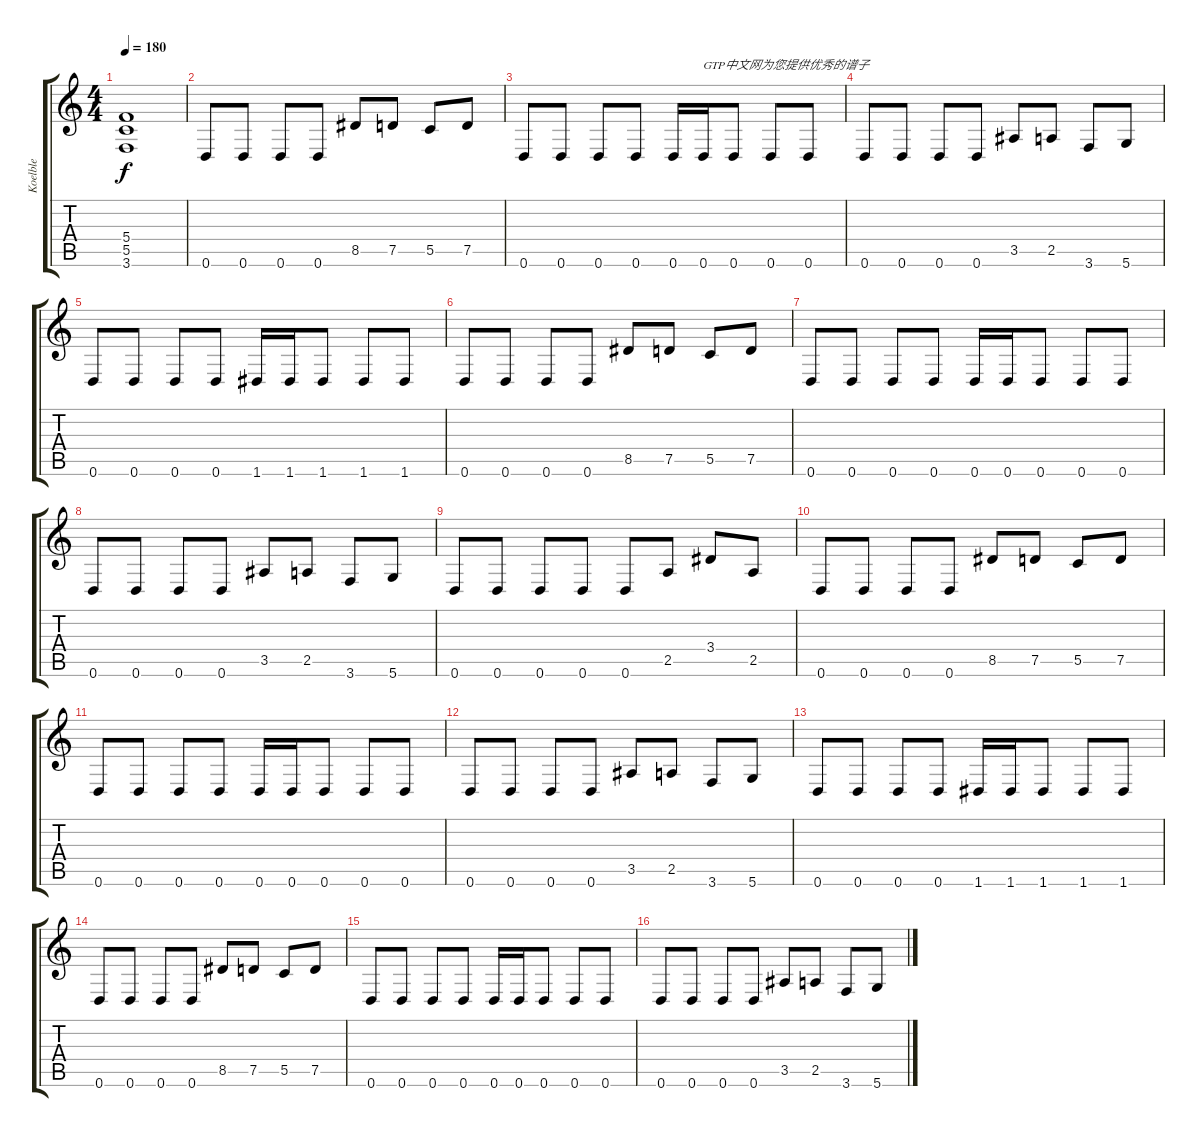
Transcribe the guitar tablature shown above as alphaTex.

\track ("Koelble" "Koelble") {instrument distortionguitar}
\staff {score tabs}
\tuning (D4 A3 F3 C3 G2 D2) {hide}
\ts (4 4)
\tempo 180
\clef g2
\ks c
(5.4 5.5 3.6).1{dy f} |
0.6.8 0.6.8 0.6.8 0.6.8 8.5.8 7.5.8 5.5.8 7.5.8 |
0.6.8 0.6.8 0.6.8 0.6.8 0.6.16 0.6.16{txt "GTP中文网为您提供优秀的谱子"} 0.6.8 0.6.8 0.6.8 |
0.6.8 0.6.8 0.6.8 0.6.8 3.5.8 2.5.8 3.6.8 5.6.8 |
0.6.8 0.6.8 0.6.8 0.6.8 1.6.16 1.6.16 1.6.8 1.6.8 1.6.8 |
0.6.8 0.6.8 0.6.8 0.6.8 8.5.8 7.5.8 5.5.8 7.5.8 |
0.6.8 0.6.8 0.6.8 0.6.8 0.6.16 0.6.16 0.6.8 0.6.8 0.6.8 |
0.6.8 0.6.8 0.6.8 0.6.8 3.5.8 2.5.8 3.6.8 5.6.8 |
0.6.8 0.6.8 0.6.8 0.6.8 0.6.8 2.5.8 3.4.8 2.5.8 |
0.6.8 0.6.8 0.6.8 0.6.8 8.5.8 7.5.8 5.5.8 7.5.8 |
0.6.8 0.6.8 0.6.8 0.6.8 0.6.16 0.6.16 0.6.8 0.6.8 0.6.8 |
0.6.8 0.6.8 0.6.8 0.6.8 3.5.8 2.5.8 3.6.8 5.6.8 |
0.6.8 0.6.8 0.6.8 0.6.8 1.6.16 1.6.16 1.6.8 1.6.8 1.6.8 |
0.6.8 0.6.8 0.6.8 0.6.8 8.5.8 7.5.8 5.5.8 7.5.8 |
0.6.8 0.6.8 0.6.8 0.6.8 0.6.16 0.6.16 0.6.8 0.6.8 0.6.8 |
0.6.8 0.6.8 0.6.8 0.6.8 3.5.8 2.5.8 3.6.8 5.6.8
